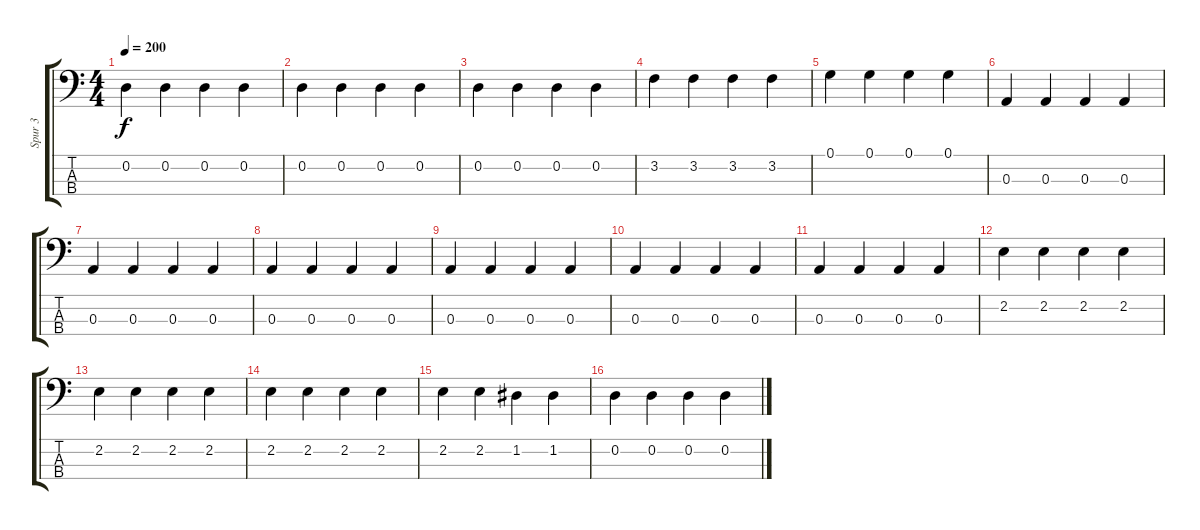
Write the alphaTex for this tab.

\track ("Spur 3" "Spur 3") {instrument electricbassfinger}
\staff {score tabs}
\tuning (G2 D2 A1 E1) {hide}
\ts (4 4)
\tempo 200
\clef f4
\ks c
0.2.4{dy f} 0.2.4 0.2.4 0.2.4 |
0.2.4 0.2.4 0.2.4 0.2.4 |
0.2.4 0.2.4 0.2.4 0.2.4 |
3.2.4 3.2.4 3.2.4 3.2.4 |
0.1.4 0.1.4 0.1.4 0.1.4 |
0.3.4 0.3.4 0.3.4 0.3.4 |
0.3.4 0.3.4 0.3.4 0.3.4 |
0.3.4 0.3.4 0.3.4 0.3.4 |
0.3.4 0.3.4 0.3.4 0.3.4 |
0.3.4 0.3.4 0.3.4 0.3.4 |
0.3.4 0.3.4 0.3.4 0.3.4 |
2.2.4 2.2.4 2.2.4 2.2.4 |
2.2.4 2.2.4 2.2.4 2.2.4 |
2.2.4 2.2.4 2.2.4 2.2.4 |
2.2.4 2.2.4 1.2.4 1.2.4 |
0.2.4 0.2.4 0.2.4 0.2.4
